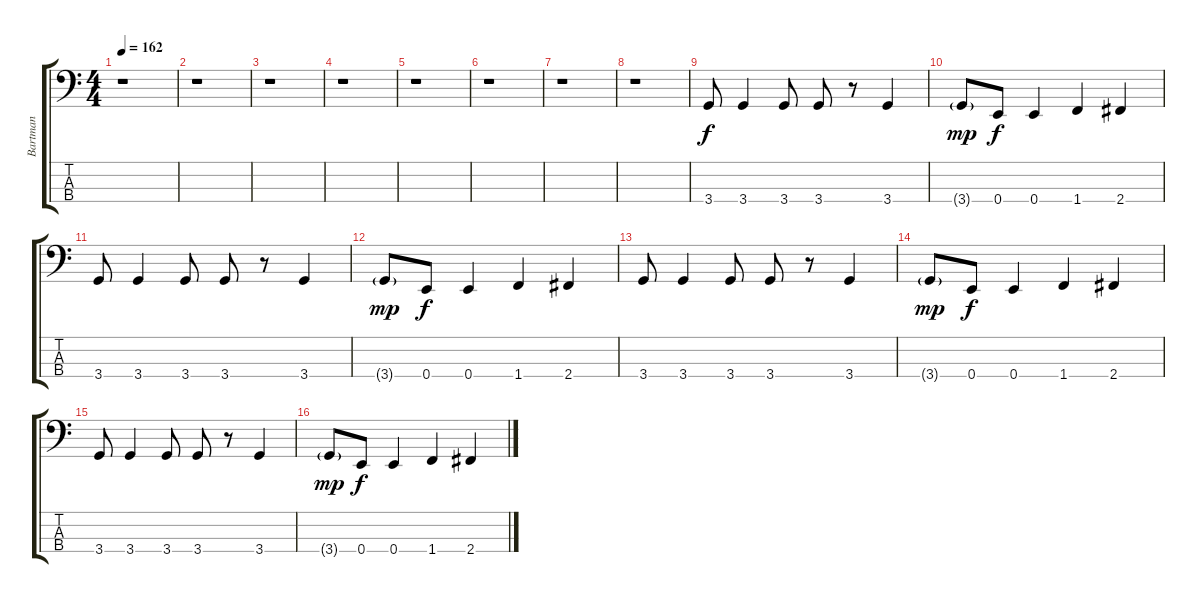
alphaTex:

\track ("Bartman" "Bartman") {instrument electricbasspick}
\staff {score tabs}
\tuning (G2 D2 A1 E1) {hide}
\ts (4 4)
\tempo 162
\clef f4
\ks c
r.1{dy f} |
r.1 |
r.1 |
r.1 |
r.1 |
r.1 |
r.1 |
r.1 |
3.4.8 3.4.4 3.4.8 3.4.8 r.8 3.4.4 |
3.4{g}.8{dy mp} 0.4.8{dy f} 0.4.4 1.4.4 2.4.4 |
3.4.8 3.4.4 3.4.8 3.4.8 r.8 3.4.4 |
3.4{g}.8{dy mp} 0.4.8{dy f} 0.4.4 1.4.4 2.4.4 |
3.4.8 3.4.4 3.4.8 3.4.8 r.8 3.4.4 |
3.4{g}.8{dy mp} 0.4.8{dy f} 0.4.4 1.4.4 2.4.4 |
3.4.8 3.4.4 3.4.8 3.4.8 r.8 3.4.4 |
3.4{g}.8{dy mp} 0.4.8{dy f} 0.4.4 1.4.4 2.4.4
